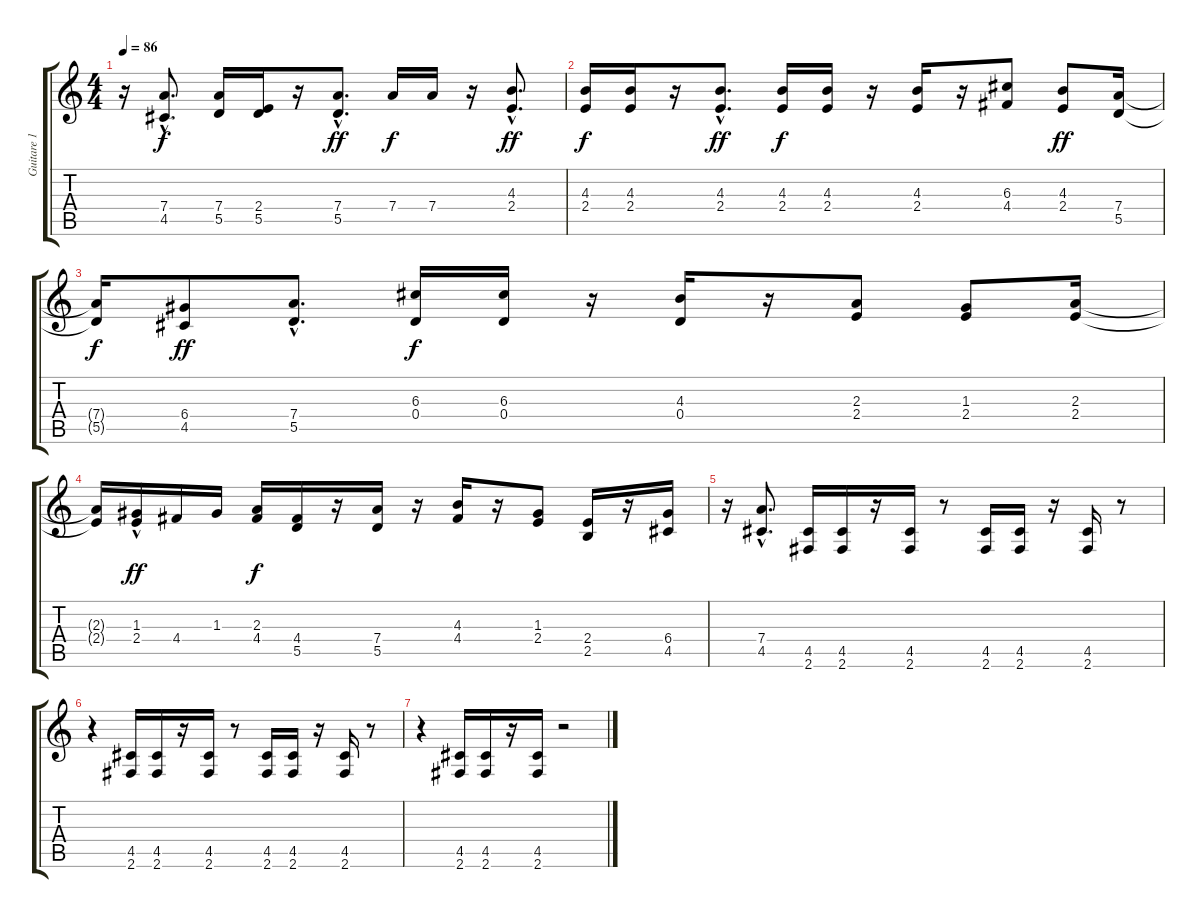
\track ("Guitare 1" "Guitare 1") {instrument distortionguitar}
\staff {score tabs}
\tuning (E4 B3 G3 D3 A2 E2) {hide}
\ts (4 4)
\tempo 86
\clef g2
\ks c
r.16{dy f} (7.4{hac} 4.5{hac}).8{d} (7.4 5.5).16 (2.4 5.5).16 r.16 (7.4{hac} 5.5{hac}).8{d dy ff} 7.4.16{dy f} 7.4.16 r.16 (4.3{hac} 2.4{hac}).8{d dy ff} |
(4.3 2.4).16{dy f} (4.3 2.4).16 r.16 (4.3{hac} 2.4{hac}).8{d dy ff} (4.3 2.4).16{dy f} (4.3 2.4).16 r.16 (4.3 2.4).16 r.16 (6.3 4.4).8 (4.3 2.4).8{dy ff} (7.4 5.5).16 |
(7.4{t} 5.5{t}).16{dy f} (6.4 4.5).8{dy ff} (7.4{hac} 5.5{hac}).8{d} (6.3 0.4).16{dy f} (6.3 0.4).16 r.16 (4.3 0.4).16 r.16 (2.3 2.4).8 (1.3 2.4).8 (2.3 2.4).16 |
(2.3{t} 2.4{t}).16 (1.3 2.4{hac}).16{dy ff} 4.4.16 1.3.16 (2.3 4.4).16{dy f} (4.4 5.5).16 r.16 (7.4 5.5).16 r.16 (4.3 4.4).16 r.16 (1.3 2.4).8 (2.4 2.5).16 r.16 (6.4 4.5).16 |
r.16 (7.4{hac} 4.5{hac}).8{d} (4.5 2.6).16 (4.5 2.6).16 r.16 (4.5 2.6).16 r.8 (4.5 2.6).16 (4.5 2.6).16 r.16 (4.5 2.6).16 r.8 |
r.4 (4.5 2.6).16 (4.5 2.6).16 r.16 (4.5 2.6).16 r.8 (4.5 2.6).16 (4.5 2.6).16 r.16 (4.5 2.6).16 r.8 |
r.4 (4.5 2.6).16 (4.5 2.6).16 r.16 (4.5 2.6).16 r.2
